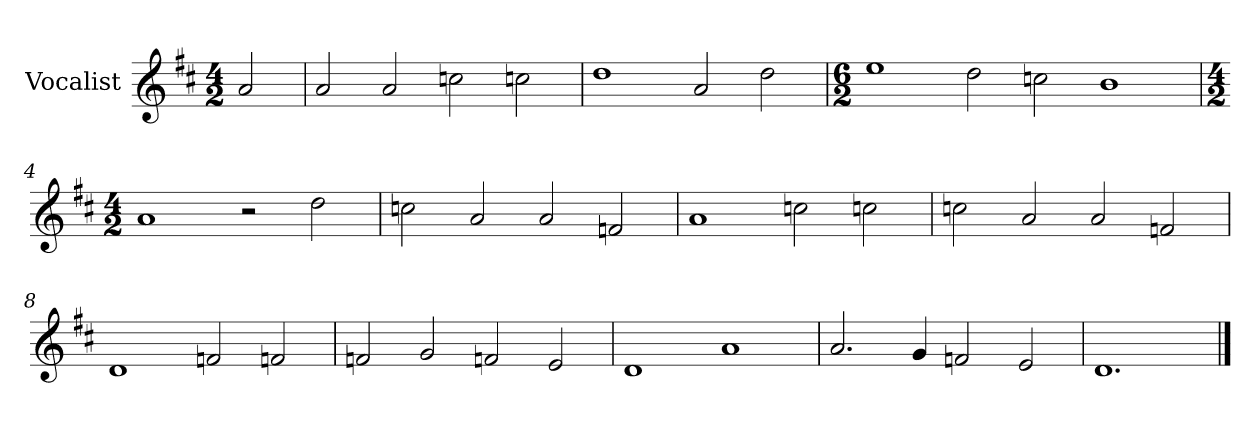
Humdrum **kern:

**kern
*part1
*staff1
*I"Vocalist
*k[f#c#]
*D:
*M4/2
=
2a
=1
2a
2a
2ccn
2ccn
=2
1dd
2a
2dd
=3
*M6/2
1ee
2dd
2ccn
1b
=4
*M4/2
1a
2r
2dd
=5
2ccn
2a
2a
2fn
=6
1a
2ccn
2ccn
=7
2ccn
2a
2a
2fn
=8
1d
2fn
2fn
=9
2fn
2g
2fn
2e
=10
1d
1a
=11
2.a
4g
2fn
2e
=12
1.d
==
*-
